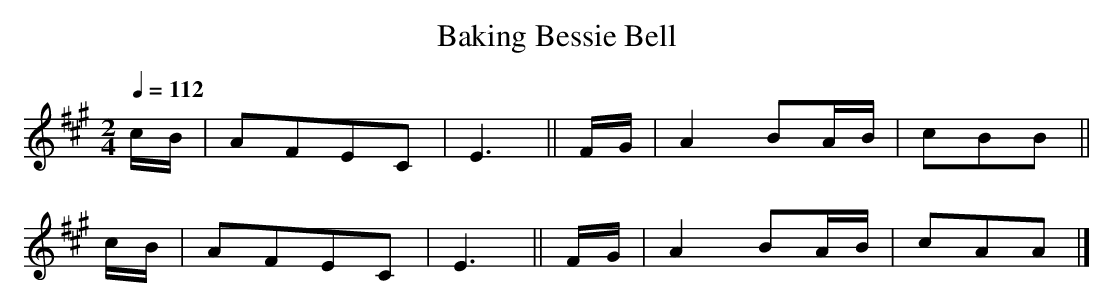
X:1
T:Baking Bessie Bell
M:2/4
L:1/8
Q:1/4=112
K:A
c/B/|AFEC|E3||F/G/|A2 BA/B/|cBB||
c/B/|AFEC|E3||F/G/|A2 BA/B/|cAA|]
